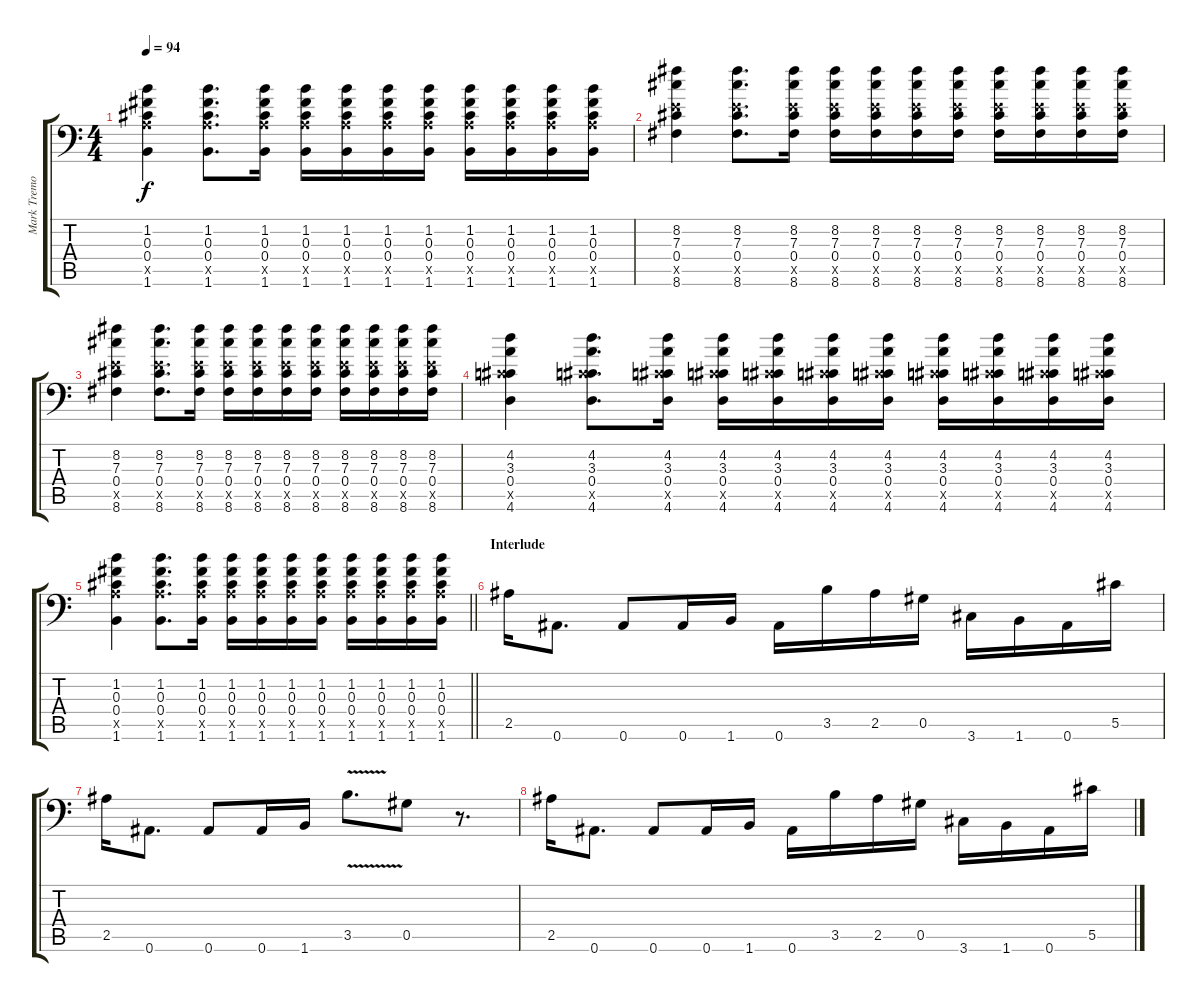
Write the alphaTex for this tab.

\track ("Mark Tremonti" "Mark Tremo") {instrument distortionguitar}
\staff {score tabs}
\tuning (Eb4 Bb3 Gb3 Db3 Ab2 Bb1) {hide}
\ts (4 4)
\tempo 94
\clef f4
\ks c
(1.2 0.3 0.4 1.5{x} 1.6).4{dy f} (1.2 0.3 0.4 1.5{x} 1.6).8{d} (1.2 0.3 0.4 1.5{x} 1.6).16 (1.2 0.3 0.4 1.5{x} 1.6).16 (1.2 0.3 0.4 1.5{x} 1.6).16 (1.2 0.3 0.4 1.5{x} 1.6).16 (1.2 0.3 0.4 1.5{x} 1.6).16 (1.2 0.3 0.4 1.5{x} 1.6).16 (1.2 0.3 0.4 1.5{x} 1.6).16 (1.2 0.3 0.4 1.5{x} 1.6).16 (1.2 0.3 0.4 1.5{x} 1.6).16 |
(8.2 7.3 0.4 8.5{x} 8.6).4 (8.2 7.3 0.4 8.5{x} 8.6).8{d} (8.2 7.3 0.4 8.5{x} 8.6).16 (8.2 7.3 0.4 8.5{x} 8.6).16 (8.2 7.3 0.4 8.5{x} 8.6).16 (8.2 7.3 0.4 8.5{x} 8.6).16 (8.2 7.3 0.4 8.5{x} 8.6).16 (8.2 7.3 0.4 8.5{x} 8.6).16 (8.2 7.3 0.4 8.5{x} 8.6).16 (8.2 7.3 0.4 8.5{x} 8.6).16 (8.2 7.3 0.4 8.5{x} 8.6).16 |
(8.2 7.3 0.4 8.5{x} 8.6).4 (8.2 7.3 0.4 8.5{x} 8.6).8{d} (8.2 7.3 0.4 8.5{x} 8.6).16 (8.2 7.3 0.4 8.5{x} 8.6).16 (8.2 7.3 0.4 8.5{x} 8.6).16 (8.2 7.3 0.4 8.5{x} 8.6).16 (8.2 7.3 0.4 8.5{x} 8.6).16 (8.2 7.3 0.4 8.5{x} 8.6).16 (8.2 7.3 0.4 8.5{x} 8.6).16 (8.2 7.3 0.4 8.5{x} 8.6).16 (8.2 7.3 0.4 8.5{x} 8.6).16 |
(4.2 3.3 0.4 4.5{x} 4.6).4 (4.2 3.3 0.4 4.5{x} 4.6).8{d} (4.2 3.3 0.4 4.5{x} 4.6).16 (4.2 3.3 0.4 4.5{x} 4.6).16 (4.2 3.3 0.4 4.5{x} 4.6).16 (4.2 3.3 0.4 4.5{x} 4.6).16 (4.2 3.3 0.4 4.5{x} 4.6).16 (4.2 3.3 0.4 4.5{x} 4.6).16 (4.2 3.3 0.4 4.5{x} 4.6).16 (4.2 3.3 0.4 4.5{x} 4.6).16 (4.2 3.3 0.4 4.5{x} 4.6).16 |
\barLineRight lightlight
(1.2 0.3 0.4 1.5{x} 1.6).4 (1.2 0.3 0.4 1.5{x} 1.6).8{d} (1.2 0.3 0.4 1.5{x} 1.6).16 (1.2 0.3 0.4 1.5{x} 1.6).16 (1.2 0.3 0.4 1.5{x} 1.6).16 (1.2 0.3 0.4 1.5{x} 1.6).16 (1.2 0.3 0.4 1.5{x} 1.6).16 (1.2 0.3 0.4 1.5{x} 1.6).16 (1.2 0.3 0.4 1.5{x} 1.6).16 (1.2 0.3 0.4 1.5{x} 1.6).16 (1.2 0.3 0.4 1.5{x} 1.6).16 |
\section ("" "Interlude")
2.5.16 0.6.8{d} 0.6.8 0.6.16 1.6.16 0.6.16 3.5.16 2.5.16 0.5.16 3.6.16 1.6.16 0.6.16 5.5.16 |
2.5.16 0.6.8{d} 0.6.8 0.6.16 1.6.16 3.5{v}.8{d} 0.5.8 r.8{d} |
2.5.16 0.6.8{d} 0.6.8 0.6.16 1.6.16 0.6.16 3.5.16 2.5.16 0.5.16 3.6.16 1.6.16 0.6.16 5.5.16
